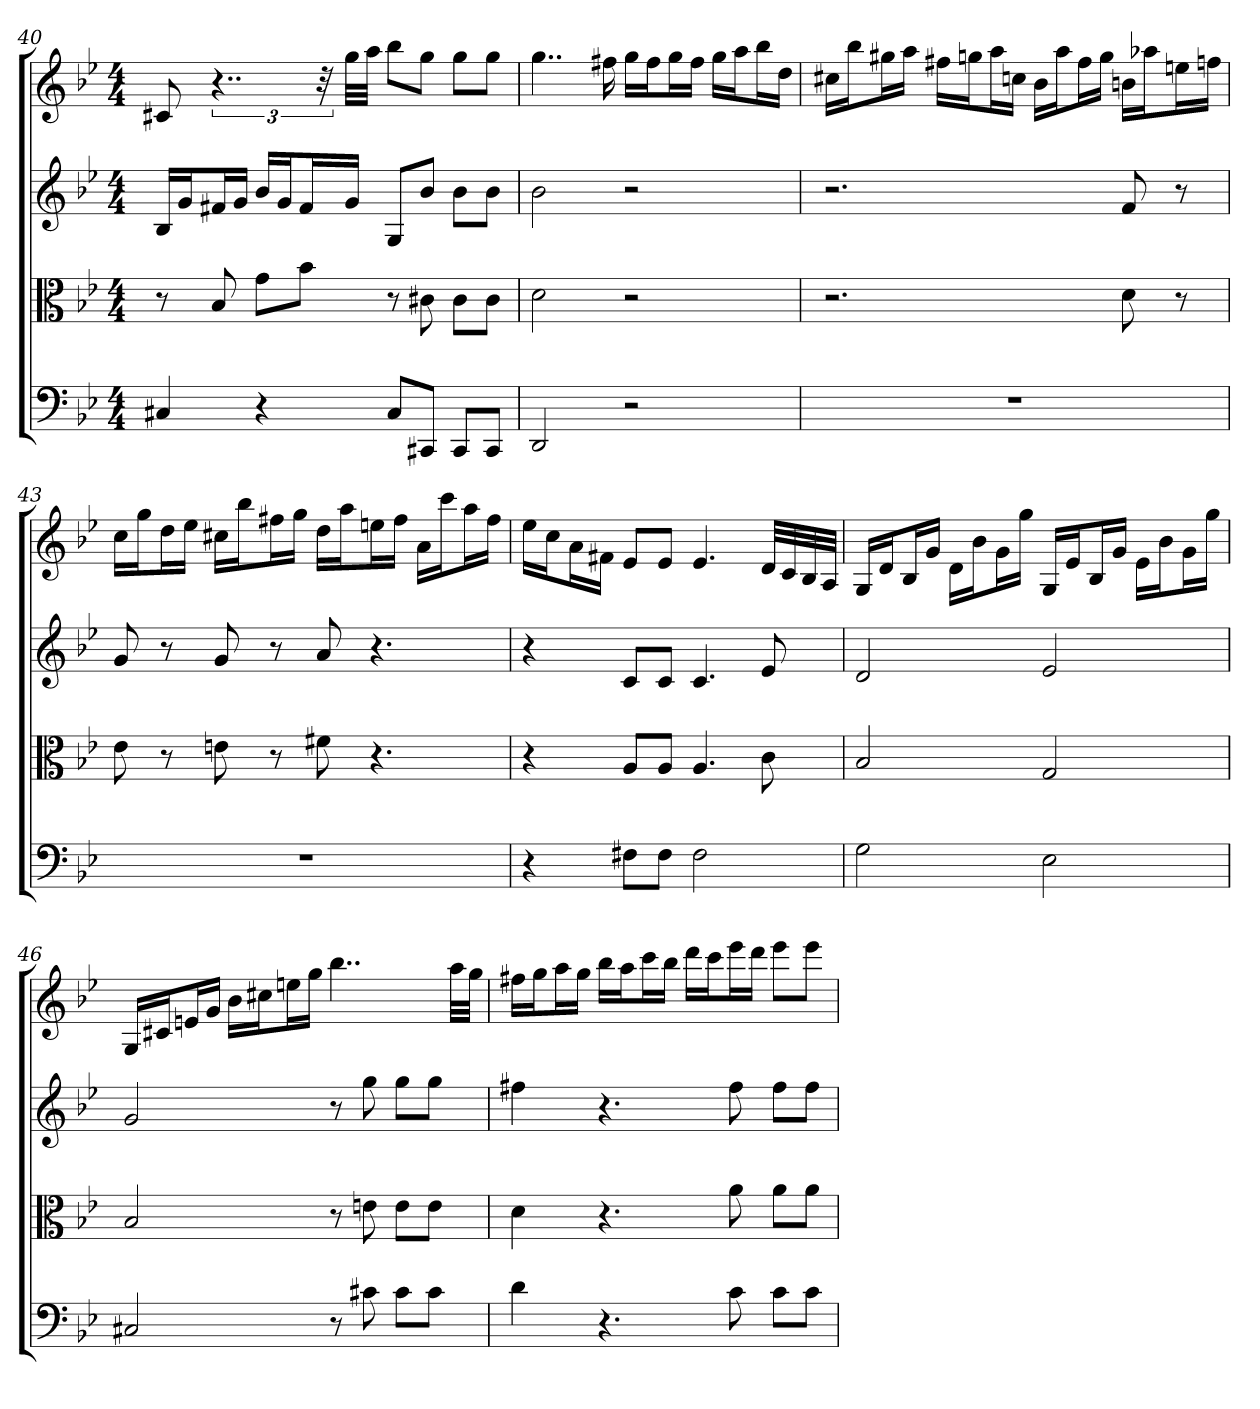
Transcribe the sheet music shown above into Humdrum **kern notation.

**kern	**kern	**kern	**kern
*part4	*part3	*part2	*part1
*staff4	*staff3	*staff2	*staff1
*clefF4	*clefC3	*	*
*k[b-e-]	*k[b-e-]	*k[b-e-]	*k[b-e-]
*g:	*g:	*g:	*g:
*M4/4	*M4/4	*M4/4	*M4/4
=40	=40	=40	=40
4C#X	8r	16B-LL	8c#X
.	.	16gJ	.
.	8B-	16f#XL	6..r
.	.	16gJJ	.
4r	8g\L	16b-LL	.
.	.	16gJ	.
.	8b-\J	16f#L	.
.	.	.	48r
.	.	16gJJ	32ggLLL
.	.	.	32aaJJJ
8C#/L	8r	8GL	8bb-L
8CC#X/J	8c#X	8b-J	8ggJ
8CC#/L	8c#\L	8b-L	8ggL
8CC#/J	8c#\J	8b-J	8ggJ
=41	=41	=41	=41
2DD	2d	2b-	4..gg
.	.	.	16ff#X
2r	2r	2r	16ggLL
.	.	.	16ff#J
.	.	.	16ggL
.	.	.	16ff#JJ
.	.	.	16ggLL
.	.	.	16aaJ
.	.	.	16bb-L
.	.	.	16ddJJ
=42	=42	=42	=42
1r	2.r	2.r	16cc#XLL
.	.	.	16bb-J
.	.	.	16gg#XL
.	.	.	16aaJJ
.	.	.	16ff#XLL
.	.	.	16ggnJ
.	.	.	16aaL
.	.	.	16ccnJJ
.	.	.	16b-LL
.	.	.	16aaJ
.	.	.	16ff#L
.	.	.	16ggJJ
.	8d	8f	16bnLL
.	.	.	16aa-XJ
.	8r	8r	16eenL
.	.	.	16ffnJJ
=43	=43	=43	=43
1r	8e-	8g	16ccLL
.	.	.	16ggJ
.	8r	8r	16ddL
.	.	.	16ee-JJ
.	8en	8g	16cc#XLL
.	.	.	16bb-J
.	8r	8r	16ff#XL
.	.	.	16ggJJ
.	8f#X	8a	16ddLL
.	.	.	16aaJ
.	4.r	4.r	16eenL
.	.	.	16ff#JJ
.	.	.	16aLL
.	.	.	16cccJ
.	.	.	16aaL
.	.	.	16ff#JJ
=44	=44	=44	=44
4r	4r	4r	16ee-LL
.	.	.	16ccJ
.	.	.	16aL
.	.	.	16f#XJJ
8F#X\L	8A/L	8cL	8e-L
8F#\J	8A/J	8cJ	8e-J
2F#	4.A	4.c	4.e-
.	8c	8e-	32dLLL
.	.	.	32c
.	.	.	32B-
.	.	.	32AJJJ
=45	=45	=45	=45
2G	2B-	2d	16GLL
.	.	.	16dJ
.	.	.	16B-L
.	.	.	16gJJ
.	.	.	16dLL
.	.	.	16b-J
.	.	.	16gL
.	.	.	16ggJJ
2E-	2G	2e-	16GLL
.	.	.	16e-J
.	.	.	16B-L
.	.	.	16gJJ
.	.	.	16e-LL
.	.	.	16b-J
.	.	.	16gL
.	.	.	16ggJJ
=46	=46	=46	=46
2C#X	2B-	2g	16GLL
.	.	.	16c#XJ
.	.	.	16enL
.	.	.	16gJJ
.	.	.	16b-LL
.	.	.	16cc#XJ
.	.	.	16eenL
.	.	.	16ggJJ
8r	8r	8r	4..bb-
8c#X	8en	8gg	.
8c#\L	8e\L	8ggL	.
8c#\J	8e\J	8ggJ	.
.	.	.	32aaLLL
.	.	.	32ggJJJ
=47	=47	=47	=47
4d	4d	4ff#X	16ff#XLL
.	.	.	16ggJ
.	.	.	16aaL
.	.	.	16ggJJ
4.r	4.r	4.r	16bb-LL
.	.	.	16aaJ
.	.	.	16cccL
.	.	.	16bb-JJ
.	.	.	16dddLL
.	.	.	16cccJ
8c	8a	8ff#	16eee-L
.	.	.	16dddJJ
8c\L	8a\L	8ff#L	8eee-L
8c\J	8a\J	8ff#J	8eee-J
=	=	=	=
*-	*-	*-	*-
